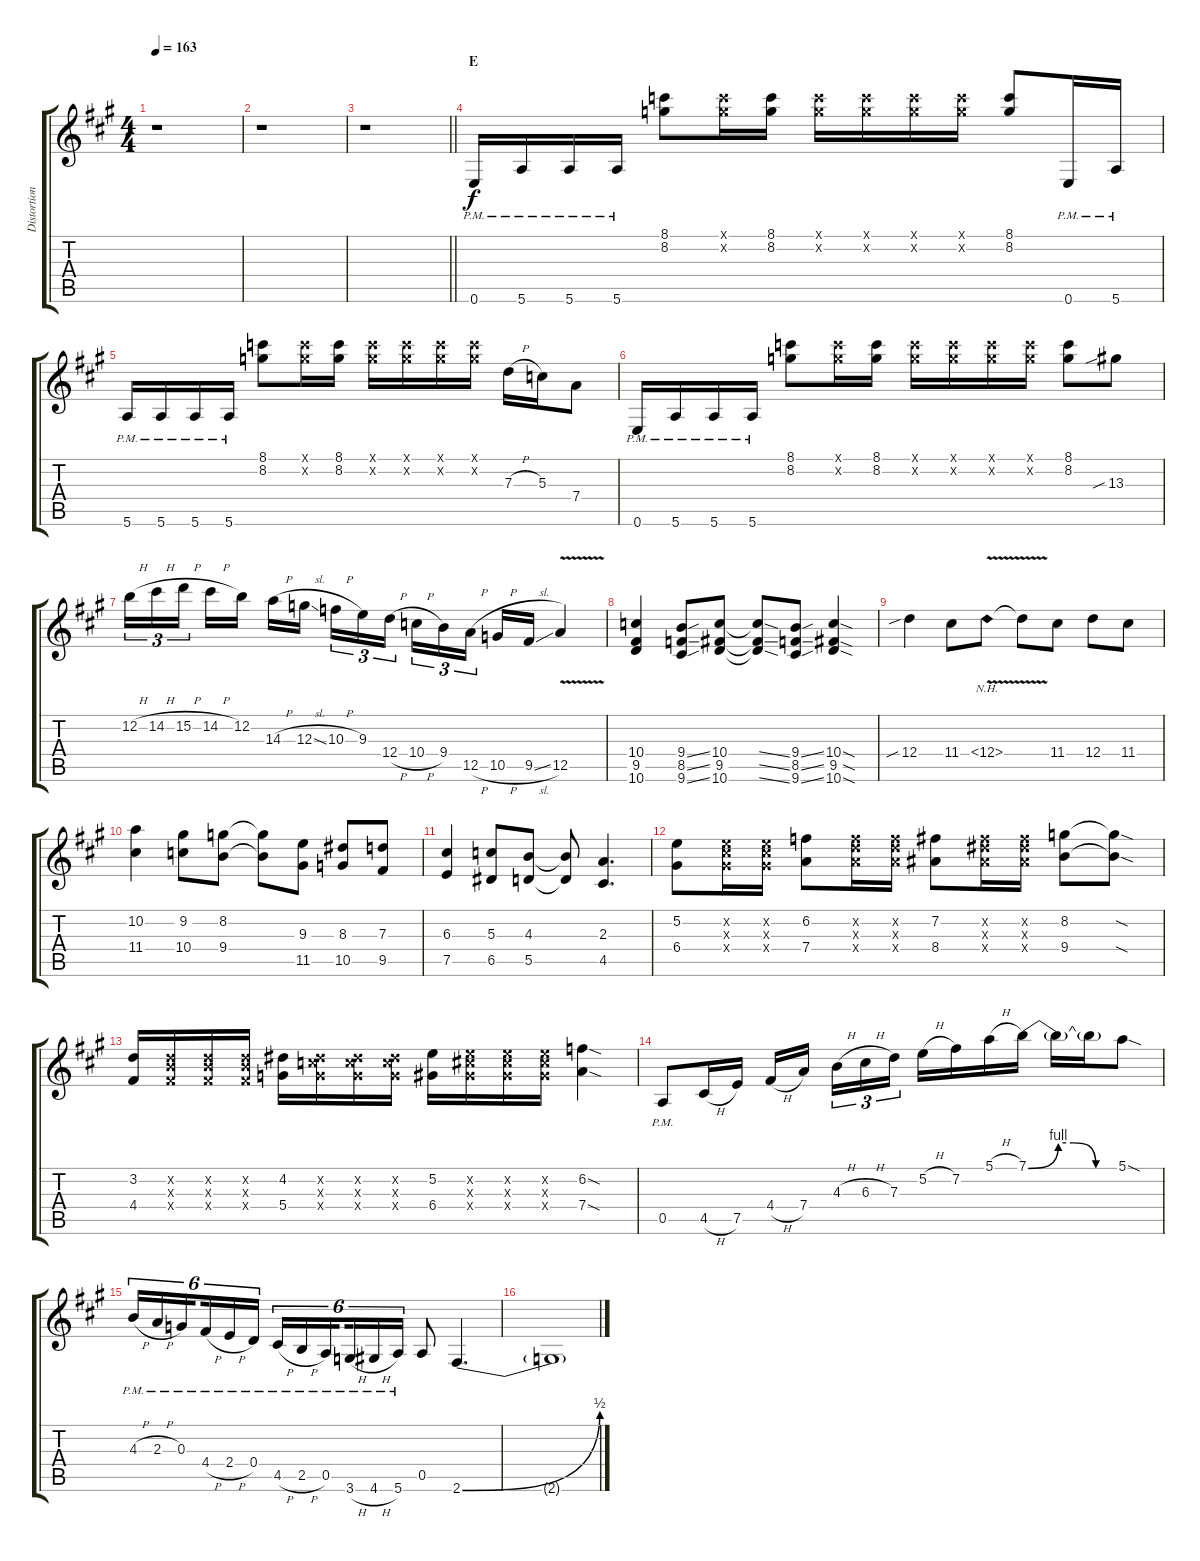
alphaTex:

\track ("Distortion 5" "Distortion") {instrument distortionguitar}
\staff {score tabs}
\tuning (E4 B3 G3 D3 A2 E2) {hide}
\ts (4 4)
\tempo 163
\clef g2
\ks a
r.1{dy f} |
r.1 |
\barLineRight lightlight
r.1 |
\section ("" "E")
0.6{pm}.16 5.6{pm}.16 5.6{pm}.16 5.6{pm}.16 (8.1 8.2).8 (8.1{x} 8.2{x}).16 (8.1 8.2).16 (8.1{x} 8.2{x}).16 (8.1{x} 8.2{x}).16 (8.1{x} 8.2{x}).16 (8.1{x} 8.2{x}).16 (8.1 8.2).8 0.6{pm}.16 5.6{pm}.16 |
5.6{pm}.16 5.6{pm}.16 5.6{pm}.16 5.6{pm}.16 (8.1 8.2).8 (8.1{x} 8.2{x}).16 (8.1 8.2).16 (8.1{x} 8.2{x}).16 (8.1{x} 8.2{x}).16 (8.1{x} 8.2{x}).16 (8.1{x} 8.2{x}).16 7.3{h}.16 5.3.16 7.4.8 |
0.6{pm}.16 5.6{pm}.16 5.6{pm}.16 5.6{pm}.16 (8.1 8.2).8 (8.1{x} 8.2{x}).16 (8.1 8.2).16 (8.1{x} 8.2{x}).16 (8.1{x} 8.2{x}).16 (8.1{x} 8.2{x}).16 (8.1{x} 8.2{x}).16 (8.1 8.2).8 13.3{sib}.8 |
12.2{h}.16{tu (3 2)} 14.2{h}.16{tu (3 2)} 15.2{h}.16{tu (3 2) beam splitsecondary} 14.2{h}.16 12.2.16 14.3{h}.16 12.3{sl}.16{beam splitsecondary} 10.3{h}.16{tu (3 2)} 9.3.16{tu (3 2)} 12.4{h}.16{tu (3 2)} 10.4{h}.16{tu (3 2)} 9.4.16{tu (3 2)} 12.5{h}.16{tu (3 2) beam splitsecondary} 10.5{h}.16 9.5{sl}.16 12.5{v}.4 |
(10.4 9.5 10.6).4 (9.4{ss} 8.5{ss} 9.6{ss}).8 (10.4 9.5 10.6).8 (10.4{ss t} 9.5{ss t} 10.6{ss t}).8 (9.4{ss} 8.5{ss} 9.6{ss}).8 (10.4{sod} 9.5{sod} 10.6{sod}).4 |
12.4{sib}.4 11.4.8 12.4{nh v}.8 12.4{t}.8 11.4.8 12.4.8 11.4.8 |
(10.2 11.4).4 (9.2 10.4).8 (8.2 9.4).8 (8.2{t} 9.4{t}).8 (9.3 11.5).8 (8.3 10.5).8 (7.3 9.5).8 |
(6.3 7.5).4 (5.3 6.5).8 (4.3 5.5).8 (4.3{t} 5.5{t}).8 (2.3 4.5).4{d} |
(5.2 6.4).8 (5.2{x} 6.3{x} 6.4{x}).16 (5.2{x} 6.3{x} 6.4{x}).16 (6.2 7.4).8 (6.2{x} 7.3{x} 7.4{x}).16 (6.2{x} 7.3{x} 7.4{x}).16 (7.2 8.4).8 (7.2{x} 8.3{x} 8.4{x}).16 (7.2{x} 8.3{x} 8.4{x}).16 (8.2 9.4).8 (8.2{sod t} 9.4{sod t}).8 |
(3.2 4.4).16 (3.2{x} 4.3{x} 4.4{x}).16 (3.2{x} 4.3{x} 4.4{x}).16 (3.2{x} 4.3{x} 4.4{x}).16 (4.2 5.4).16 (4.2{x} 5.3{x} 5.4{x}).16 (4.2{x} 5.3{x} 5.4{x}).16 (4.2{x} 5.3{x} 5.4{x}).16 (5.2 6.4).16 (5.2{x} 6.3{x} 6.4{x}).16 (5.2{x} 6.3{x} 6.4{x}).16 (5.2{x} 6.3{x} 6.4{x}).16 (6.2{sod} 7.4{sod}).4 |
0.5{pm}.8 4.5{h}.16 7.5.16 4.4{h}.16 7.4.16{beam splitsecondary} 4.3{h}.16{tu (3 2)} 6.3{h}.16{tu (3 2)} 7.3.16{tu (3 2)} 5.2{h}.16 7.2.16 5.1{h}.16 7.1{be (custom 0 0 20 4 30 4 45 0 60 0)}.16 7.1{t}.16 7.1{t}.16 5.1{sod}.8 |
4.3{h pm}.16{tu (6 4)} 2.3{h pm}.16{tu (6 4)} 0.3{pm}.16{tu (6 4) beam splitsecondary} 4.4{h pm}.16{tu (6 4)} 2.4{h pm}.16{tu (6 4)} 0.4{pm}.16{tu (6 4)} 4.5{h pm}.16{tu (6 4)} 2.5{h pm}.16{tu (6 4)} 0.5{pm}.16{tu (6 4) beam splitsecondary} 3.6{h pm}.16{tu (6 4)} 4.6{h pm}.16{tu (6 4)} 5.6{pm}.16{tu (6 4)} 0.5.8 2.6{be (bend 0 0 60 2)}.4{d} |
2.6{t}.1
